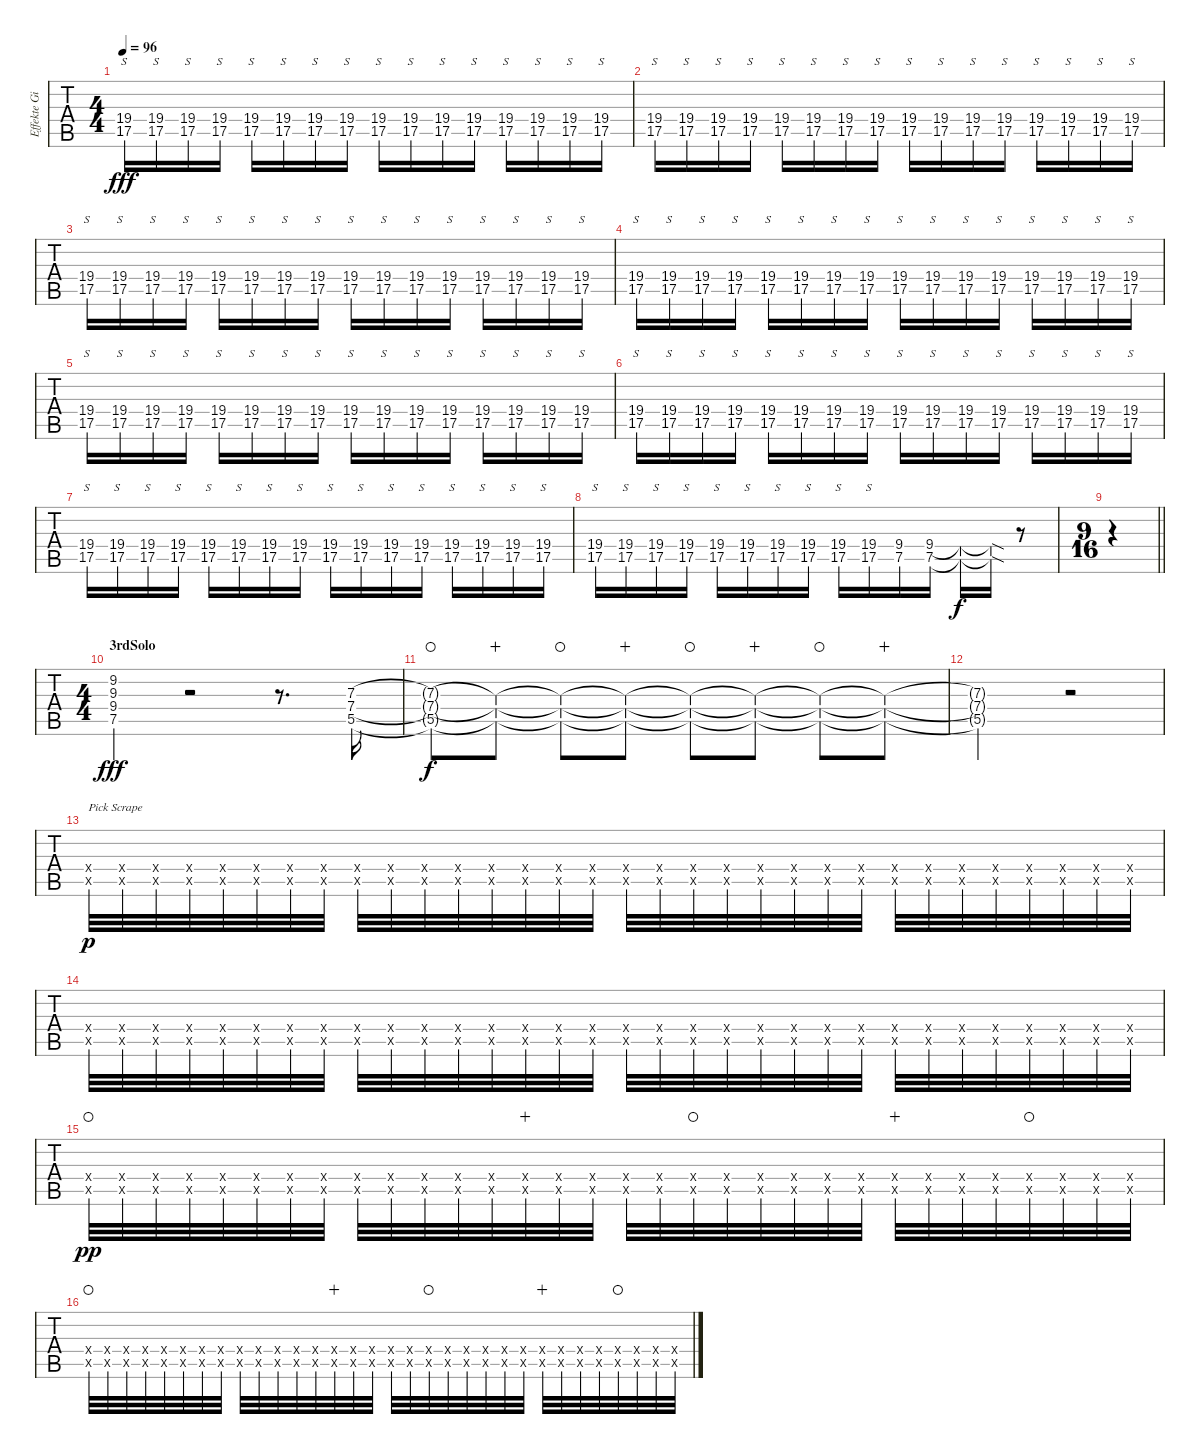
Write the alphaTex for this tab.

\track ("Effekte Git" "Effekte Gi") {instrument overdrivenguitar}
\staff {tabs}
\tuning (E4 B3 G3 D3 A2 E2) {hide}
\ts (4 4)
\tempo 96
\clef g2
\ks c
(19.4 17.5).16{s dy fff} (19.4 17.5).16{s} (19.4 17.5).16{s} (19.4 17.5).16{s} (19.4 17.5).16{s} (19.4 17.5).16{s} (19.4 17.5).16{s} (19.4 17.5).16{s} (19.4 17.5).16{s} (19.4 17.5).16{s} (19.4 17.5).16{s} (19.4 17.5).16{s} (19.4 17.5).16{s} (19.4 17.5).16{s} (19.4 17.5).16{s} (19.4 17.5).16{s} |
(19.4 17.5).16{s} (19.4 17.5).16{s} (19.4 17.5).16{s} (19.4 17.5).16{s} (19.4 17.5).16{s} (19.4 17.5).16{s} (19.4 17.5).16{s} (19.4 17.5).16{s} (19.4 17.5).16{s} (19.4 17.5).16{s} (19.4 17.5).16{s} (19.4 17.5).16{s} (19.4 17.5).16{s} (19.4 17.5).16{s} (19.4 17.5).16{s} (19.4 17.5).16{s} |
(19.4 17.5).16{s} (19.4 17.5).16{s} (19.4 17.5).16{s} (19.4 17.5).16{s} (19.4 17.5).16{s} (19.4 17.5).16{s} (19.4 17.5).16{s} (19.4 17.5).16{s} (19.4 17.5).16{s} (19.4 17.5).16{s} (19.4 17.5).16{s} (19.4 17.5).16{s} (19.4 17.5).16{s} (19.4 17.5).16{s} (19.4 17.5).16{s} (19.4 17.5).16{s} |
(19.4 17.5).16{s} (19.4 17.5).16{s} (19.4 17.5).16{s} (19.4 17.5).16{s} (19.4 17.5).16{s} (19.4 17.5).16{s} (19.4 17.5).16{s} (19.4 17.5).16{s} (19.4 17.5).16{s} (19.4 17.5).16{s} (19.4 17.5).16{s} (19.4 17.5).16{s} (19.4 17.5).16{s} (19.4 17.5).16{s} (19.4 17.5).16{s} (19.4 17.5).16{s} |
(19.4 17.5).16{s} (19.4 17.5).16{s} (19.4 17.5).16{s} (19.4 17.5).16{s} (19.4 17.5).16{s} (19.4 17.5).16{s} (19.4 17.5).16{s} (19.4 17.5).16{s} (19.4 17.5).16{s} (19.4 17.5).16{s} (19.4 17.5).16{s} (19.4 17.5).16{s} (19.4 17.5).16{s} (19.4 17.5).16{s} (19.4 17.5).16{s} (19.4 17.5).16{s} |
(19.4 17.5).16{s} (19.4 17.5).16{s} (19.4 17.5).16{s} (19.4 17.5).16{s} (19.4 17.5).16{s} (19.4 17.5).16{s} (19.4 17.5).16{s} (19.4 17.5).16{s} (19.4 17.5).16{s} (19.4 17.5).16{s} (19.4 17.5).16{s} (19.4 17.5).16{s} (19.4 17.5).16{s} (19.4 17.5).16{s} (19.4 17.5).16{s} (19.4 17.5).16{s} |
(19.4 17.5).16{s} (19.4 17.5).16{s} (19.4 17.5).16{s} (19.4 17.5).16{s} (19.4 17.5).16{s} (19.4 17.5).16{s} (19.4 17.5).16{s} (19.4 17.5).16{s} (19.4 17.5).16{s} (19.4 17.5).16{s} (19.4 17.5).16{s} (19.4 17.5).16{s} (19.4 17.5).16{s} (19.4 17.5).16{s} (19.4 17.5).16{s} (19.4 17.5).16{s} |
(19.4 17.5).16{s} (19.4 17.5).16{s} (19.4 17.5).16{s} (19.4 17.5).16{s} (19.4 17.5).16{s} (19.4 17.5).16{s} (19.4 17.5).16{s} (19.4 17.5).16{s} (19.4 17.5).16{s} (19.4 17.5).16{s} (9.4 7.5).16 (9.4 7.5).16 (9.4{t} 7.5{t}).16{dy f} (9.4{sod t} 7.5{sod t}).16 r.8 |
\ts (9 16)
\barLineRight lightlight
|
\ts (4 4)
\section ("" "3rdSolo")
(9.2 9.3 9.4 7.5).4{dy fff} r.2{instrument overdrivenguitar} r.8{d} (7.3 7.4 5.5).16 |
(7.3{t} 7.4{t} 5.5{t}).8{dy f waho} (7.3{t} 7.4{t} 5.5{t}).8{wahc} (7.3{t} 7.4{t} 5.5{t}).8{waho} (7.3{t} 7.4{t} 5.5{t}).8{wahc} (7.3{t} 7.4{t} 5.5{t}).8{waho} (7.3{t} 7.4{t} 5.5{t}).8{wahc} (7.3{t} 7.4{t} 5.5{t}).8{waho} (7.3{t} 7.4{t} 5.5{t}).8{wahc} |
(7.3{t} 7.4{t} 5.5{t}).2 r.2 |
(0.4{x} 0.5{x}).32{txt "Pick Scrape" dy p} (0.4{x} 0.5{x}).32 (0.4{x} 0.5{x}).32 (0.4{x} 0.5{x}).32 (0.4{x} 0.5{x}).32 (0.4{x} 0.5{x}).32 (0.4{x} 0.5{x}).32 (0.4{x} 0.5{x}).32 (0.4{x} 0.5{x}).32 (0.4{x} 0.5{x}).32 (0.4{x} 0.5{x}).32 (0.4{x} 0.5{x}).32 (0.4{x} 0.5{x}).32 (0.4{x} 0.5{x}).32 (0.4{x} 0.5{x}).32 (0.4{x} 0.5{x}).32 (0.4{x} 0.5{x}).32 (0.4{x} 0.5{x}).32 (0.4{x} 0.5{x}).32 (0.4{x} 0.5{x}).32 (0.4{x} 0.5{x}).32 (0.4{x} 0.5{x}).32 (0.4{x} 0.5{x}).32 (0.4{x} 0.5{x}).32 (0.4{x} 0.5{x}).32 (0.4{x} 0.5{x}).32 (0.4{x} 0.5{x}).32 (0.4{x} 0.5{x}).32 (0.4{x} 0.5{x}).32 (0.4{x} 0.5{x}).32 (0.4{x} 0.5{x}).32 (0.4{x} 0.5{x}).32 |
(0.4{x} 0.5{x}).32 (0.4{x} 0.5{x}).32 (0.4{x} 0.5{x}).32 (0.4{x} 0.5{x}).32 (0.4{x} 0.5{x}).32 (0.4{x} 0.5{x}).32 (0.4{x} 0.5{x}).32 (0.4{x} 0.5{x}).32 (0.4{x} 0.5{x}).32 (0.4{x} 0.5{x}).32 (0.4{x} 0.5{x}).32 (0.4{x} 0.5{x}).32 (0.4{x} 0.5{x}).32 (0.4{x} 0.5{x}).32 (0.4{x} 0.5{x}).32 (0.4{x} 0.5{x}).32 (0.4{x} 0.5{x}).32 (0.4{x} 0.5{x}).32 (0.4{x} 0.5{x}).32 (0.4{x} 0.5{x}).32 (0.4{x} 0.5{x}).32 (0.4{x} 0.5{x}).32 (0.4{x} 0.5{x}).32 (0.4{x} 0.5{x}).32 (0.4{x} 0.5{x}).32 (0.4{x} 0.5{x}).32 (0.4{x} 0.5{x}).32 (0.4{x} 0.5{x}).32 (0.4{x} 0.5{x}).32 (0.4{x} 0.5{x}).32 (0.4{x} 0.5{x}).32 (0.4{x} 0.5{x}).32 |
(0.4{x} 0.5{x}).32{dy pp waho} (0.4{x} 0.5{x}).32 (0.4{x} 0.5{x}).32 (0.4{x} 0.5{x}).32 (0.4{x} 0.5{x}).32 (0.4{x} 0.5{x}).32 (0.4{x} 0.5{x}).32 (0.4{x} 0.5{x}).32 (0.4{x} 0.5{x}).32 (0.4{x} 0.5{x}).32 (0.4{x} 0.5{x}).32 (0.4{x} 0.5{x}).32 (0.4{x} 0.5{x}).32 (0.4{x} 0.5{x}).32{wahc} (0.4{x} 0.5{x}).32 (0.4{x} 0.5{x}).32 (0.4{x} 0.5{x}).32 (0.4{x} 0.5{x}).32 (0.4{x} 0.5{x}).32{waho} (0.4{x} 0.5{x}).32 (0.4{x} 0.5{x}).32 (0.4{x} 0.5{x}).32 (0.4{x} 0.5{x}).32 (0.4{x} 0.5{x}).32 (0.4{x} 0.5{x}).32{wahc} (0.4{x} 0.5{x}).32 (0.4{x} 0.5{x}).32 (0.4{x} 0.5{x}).32 (0.4{x} 0.5{x}).32{waho} (0.4{x} 0.5{x}).32 (0.4{x} 0.5{x}).32 (0.4{x} 0.5{x}).32 |
(0.4{x} 0.5{x}).32{waho} (0.4{x} 0.5{x}).32 (0.4{x} 0.5{x}).32 (0.4{x} 0.5{x}).32 (0.4{x} 0.5{x}).32 (0.4{x} 0.5{x}).32 (0.4{x} 0.5{x}).32 (0.4{x} 0.5{x}).32 (0.4{x} 0.5{x}).32 (0.4{x} 0.5{x}).32 (0.4{x} 0.5{x}).32 (0.4{x} 0.5{x}).32 (0.4{x} 0.5{x}).32 (0.4{x} 0.5{x}).32{wahc} (0.4{x} 0.5{x}).32 (0.4{x} 0.5{x}).32 (0.4{x} 0.5{x}).32 (0.4{x} 0.5{x}).32 (0.4{x} 0.5{x}).32{waho} (0.4{x} 0.5{x}).32 (0.4{x} 0.5{x}).32 (0.4{x} 0.5{x}).32 (0.4{x} 0.5{x}).32 (0.4{x} 0.5{x}).32 (0.4{x} 0.5{x}).32{wahc} (0.4{x} 0.5{x}).32 (0.4{x} 0.5{x}).32 (0.4{x} 0.5{x}).32 (0.4{x} 0.5{x}).32{waho} (0.4{x} 0.5{x}).32 (0.4{x} 0.5{x}).32 (0.4{x} 0.5{x}).32
